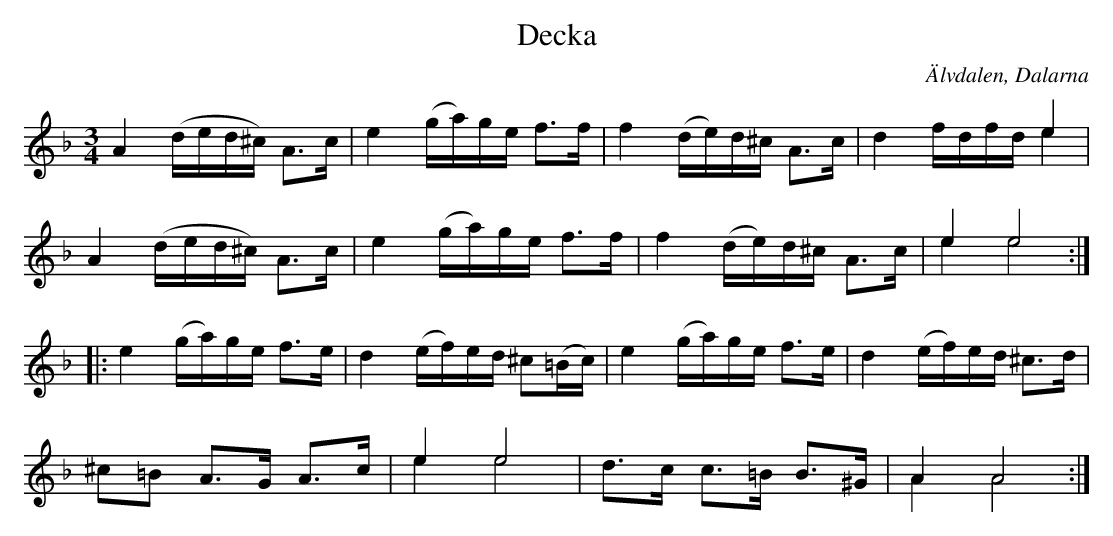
X:1
T:Decka
M:3/4
L:1/16
O:Älvdalen, Dalarna
K:Dm
A4 (ded^c) A2>c2 | e4 (ga)ge f2>f2 | f4 (de)d^c A2>c2 | x4 x4 e4 & d4 fdfd e4 |
A4 (ded^c) A2>c2 | e4 (ga)ge f2>f2 | f4 (de)d^c A2>c2 | e4 e8 & e4 e8:|
|: e4 (ga)ge f2>e2 | d4 (ef)ed ^c2(=Bc) | e4 (ga)ge f2>e2 | d4 (ef)ed ^c2>d2 |
^c2=B2 A2>G2 A2>c2 | e4 e8 & e4 e8| d2>c2 c2>=B2 B2>^G2 | A4 A8 & A4 A8:|
